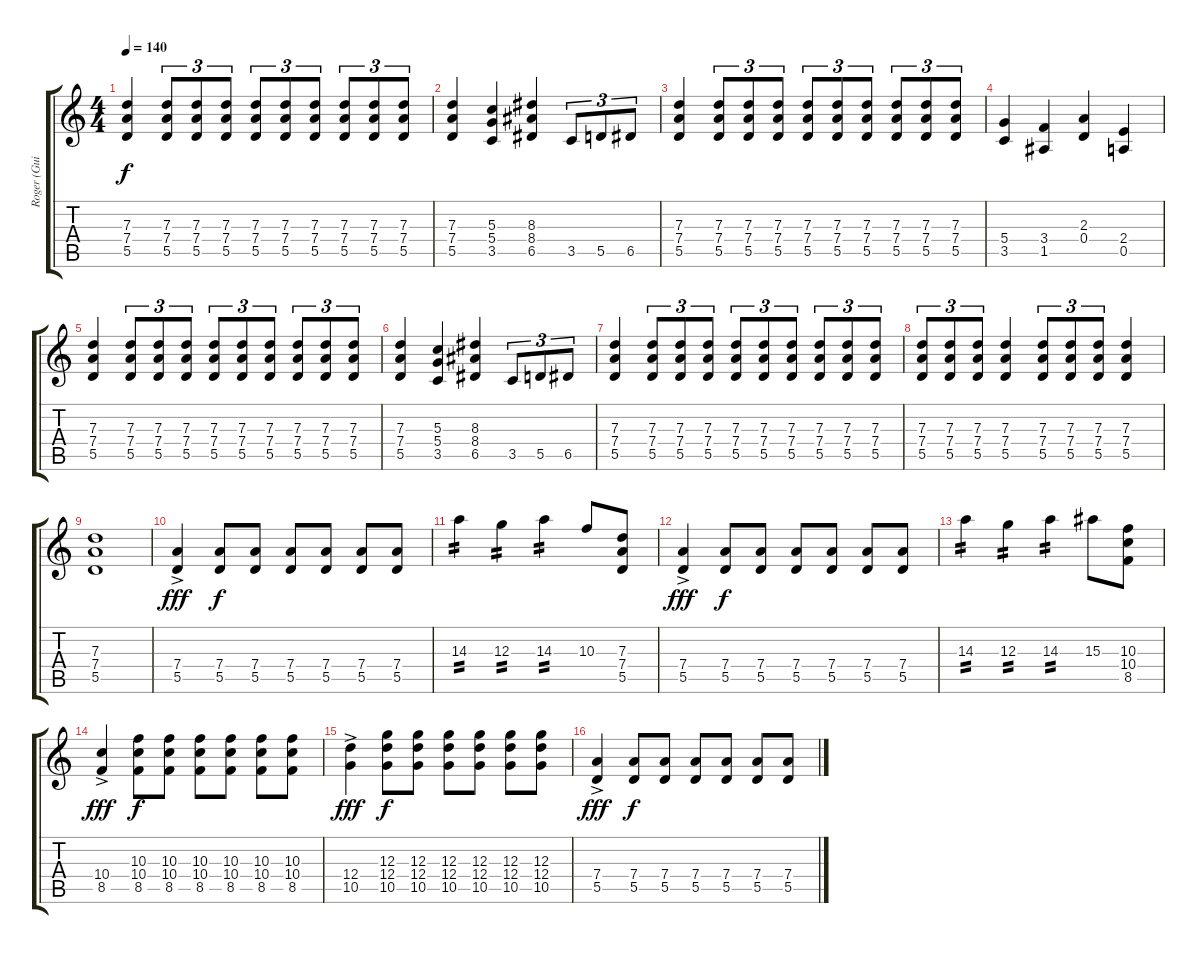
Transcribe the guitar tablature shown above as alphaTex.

\track ("Roger (Guitar)" "Roger (Gui") {instrument distortionguitar}
\staff {score tabs}
\tuning (E4 B3 G3 D3 A2 E2) {hide}
\ts (4 4)
\tempo 140
\clef g2
\ks c
(7.3 7.4 5.5).4{dy f} (7.3 7.4 5.5).8{tu (3 2)} (7.3 7.4 5.5).8{tu (3 2)} (7.3 7.4 5.5).8{tu (3 2)} (7.3 7.4 5.5).8{tu (3 2)} (7.3 7.4 5.5).8{tu (3 2)} (7.3 7.4 5.5).8{tu (3 2)} (7.3 7.4 5.5).8{tu (3 2)} (7.3 7.4 5.5).8{tu (3 2)} (7.3 7.4 5.5).8{tu (3 2)} |
(7.3 7.4 5.5).4 (5.3 5.4 3.5).4 (8.3 8.4 6.5).4 3.5.8{tu (3 2)} 5.5.8{tu (3 2)} 6.5.8{tu (3 2)} |
(7.3 7.4 5.5).4 (7.3 7.4 5.5).8{tu (3 2)} (7.3 7.4 5.5).8{tu (3 2)} (7.3 7.4 5.5).8{tu (3 2)} (7.3 7.4 5.5).8{tu (3 2)} (7.3 7.4 5.5).8{tu (3 2)} (7.3 7.4 5.5).8{tu (3 2)} (7.3 7.4 5.5).8{tu (3 2)} (7.3 7.4 5.5).8{tu (3 2)} (7.3 7.4 5.5).8{tu (3 2)} |
(5.4 3.5).4 (3.4 1.5).4 (2.3 0.4).4 (2.4 0.5).4 |
(7.3 7.4 5.5).4 (7.3 7.4 5.5).8{tu (3 2)} (7.3 7.4 5.5).8{tu (3 2)} (7.3 7.4 5.5).8{tu (3 2)} (7.3 7.4 5.5).8{tu (3 2)} (7.3 7.4 5.5).8{tu (3 2)} (7.3 7.4 5.5).8{tu (3 2)} (7.3 7.4 5.5).8{tu (3 2)} (7.3 7.4 5.5).8{tu (3 2)} (7.3 7.4 5.5).8{tu (3 2)} |
(7.3 7.4 5.5).4 (5.3 5.4 3.5).4 (8.3 8.4 6.5).4 3.5.8{tu (3 2)} 5.5.8{tu (3 2)} 6.5.8{tu (3 2)} |
(7.3 7.4 5.5).4 (7.3 7.4 5.5).8{tu (3 2)} (7.3 7.4 5.5).8{tu (3 2)} (7.3 7.4 5.5).8{tu (3 2)} (7.3 7.4 5.5).8{tu (3 2)} (7.3 7.4 5.5).8{tu (3 2)} (7.3 7.4 5.5).8{tu (3 2)} (7.3 7.4 5.5).8{tu (3 2)} (7.3 7.4 5.5).8{tu (3 2)} (7.3 7.4 5.5).8{tu (3 2)} |
(7.3 7.4 5.5).8{tu (3 2)} (7.3 7.4 5.5).8{tu (3 2)} (7.3 7.4 5.5).8{tu (3 2)} (7.3 7.4 5.5).4 (7.3 7.4 5.5).8{tu (3 2)} (7.3 7.4 5.5).8{tu (3 2)} (7.3 7.4 5.5).8{tu (3 2)} (7.3 7.4 5.5).4 |
(7.3 7.4 5.5).1 |
(7.4{ac} 5.5{ac}).4{dy fff} (7.4 5.5).8{dy f} (7.4 5.5).8 (7.4 5.5).8 (7.4 5.5).8 (7.4 5.5).8 (7.4 5.5).8 |
14.3.4{tp 2} 12.3.4{tp 2} 14.3.4{tp 2} 10.3.8 (7.3 7.4 5.5).8 |
(7.4{ac} 5.5{ac}).4{dy fff} (7.4 5.5).8{dy f} (7.4 5.5).8 (7.4 5.5).8 (7.4 5.5).8 (7.4 5.5).8 (7.4 5.5).8 |
14.3.4{tp 2} 12.3.4{tp 2} 14.3.4{tp 2} 15.3.8 (10.3 10.4 8.5).8 |
(10.4{ac} 8.5{ac}).4{dy fff} (10.3 10.4 8.5).8{dy f} (10.3 10.4 8.5).8 (10.3 10.4 8.5).8 (10.3 10.4 8.5).8 (10.3 10.4 8.5).8 (10.3 10.4 8.5).8 |
(12.4{ac} 10.5{ac}).4{dy fff} (12.3 12.4 10.5).8{dy f} (12.3 12.4 10.5).8 (12.3 12.4 10.5).8 (12.3 12.4 10.5).8 (12.3 12.4 10.5).8 (12.3 12.4 10.5).8 |
(7.4{ac} 5.5{ac}).4{dy fff} (7.4 5.5).8{dy f} (7.4 5.5).8 (7.4 5.5).8 (7.4 5.5).8 (7.4 5.5).8 (7.4 5.5).8
